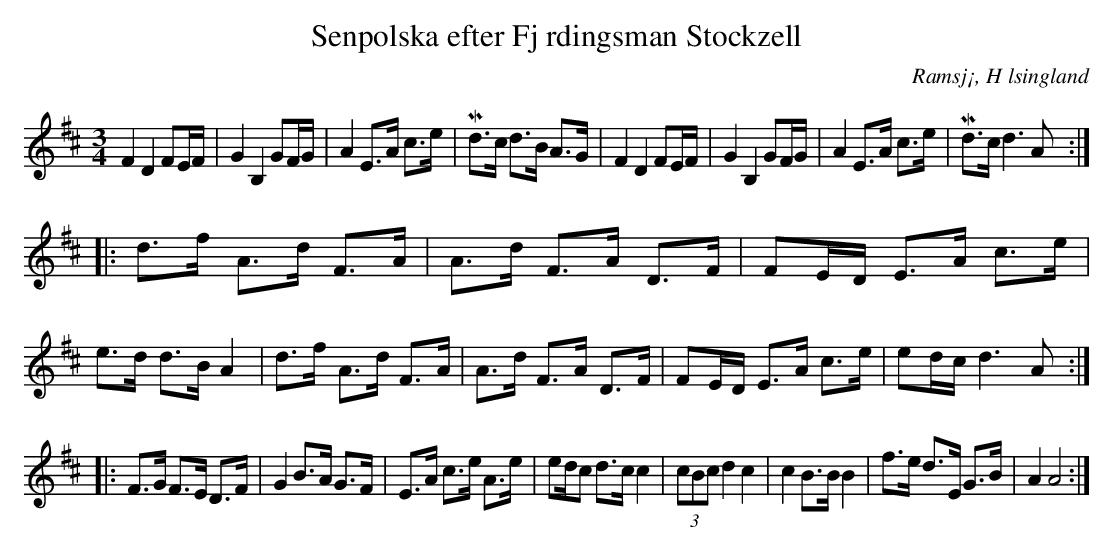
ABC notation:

X:1
T: Senpolska efter Fj rdingsman Stockzell
O: Ramsj¡, H lsingland
M:3/4
L:1/8
K:D
F2 D2 FE/F/|G2 B,2 GF/G/| A2 E>A c>e|Md>c d>B A>G|F2 D2 FE/F/|G2 B,2 GF/G/| A2 E>A c>e|Md>c d2>A2:|
|:d>f A>d F>A| A>d F>A D>F|FE/D/ E>A c>e|e>d d>B A2|d>f A>d F>A| A>d F>A D>F|FE/D/ E>A c>e|ed/c/ d2>A2:|
|:F>G F>E D>F|G2 B>A G>F|E>A c>e A>e|ed/c d>c c2|(3cBc d2 c2|c2 B>B B2|f>e d>E G>B|A2 A4:|
